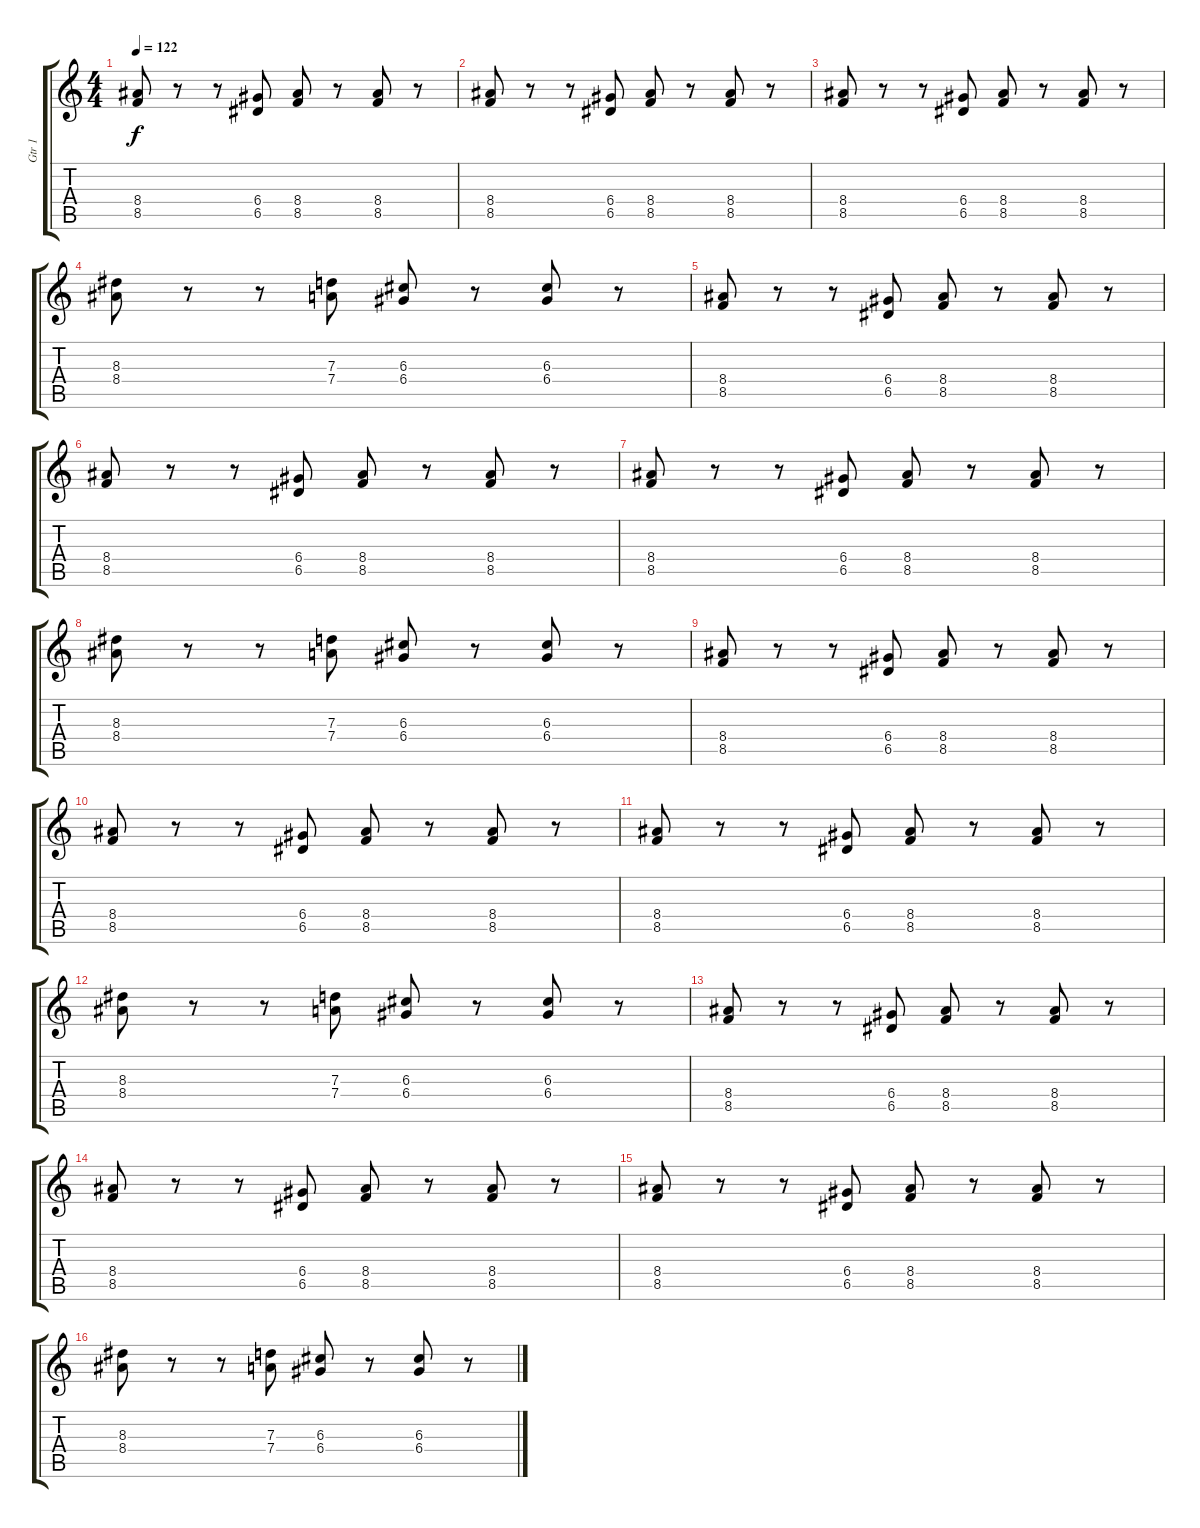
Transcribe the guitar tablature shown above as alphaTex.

\track ("Gtr 1" "Gtr 1") {instrument distortionguitar}
\staff {score tabs}
\tuning (E4 B3 G3 D3 A2 E2) {hide}
\ts (4 4)
\tempo 122
\clef g2
\ks c
(8.4 8.5).8{dy f instrument distortionguitar} r.8 r.8 (6.4 6.5).8 (8.4 8.5).8 r.8 (8.4 8.5).8 r.8 |
(8.4 8.5).8 r.8 r.8 (6.4 6.5).8 (8.4 8.5).8 r.8 (8.4 8.5).8 r.8 |
(8.4 8.5).8 r.8 r.8 (6.4 6.5).8 (8.4 8.5).8 r.8 (8.4 8.5).8 r.8 |
(8.3 8.4).8 r.8 r.8 (7.3 7.4).8 (6.3 6.4).8 r.8 (6.3 6.4).8 r.8 |
(8.4 8.5).8 r.8 r.8 (6.4 6.5).8 (8.4 8.5).8 r.8 (8.4 8.5).8 r.8 |
(8.4 8.5).8 r.8 r.8 (6.4 6.5).8 (8.4 8.5).8 r.8 (8.4 8.5).8 r.8 |
(8.4 8.5).8 r.8 r.8 (6.4 6.5).8 (8.4 8.5).8 r.8 (8.4 8.5).8 r.8 |
(8.3 8.4).8 r.8 r.8 (7.3 7.4).8 (6.3 6.4).8 r.8 (6.3 6.4).8 r.8 |
(8.4 8.5).8 r.8 r.8 (6.4 6.5).8 (8.4 8.5).8 r.8 (8.4 8.5).8 r.8 |
(8.4 8.5).8 r.8 r.8 (6.4 6.5).8 (8.4 8.5).8 r.8 (8.4 8.5).8 r.8 |
(8.4 8.5).8 r.8 r.8 (6.4 6.5).8 (8.4 8.5).8 r.8 (8.4 8.5).8 r.8 |
(8.3 8.4).8 r.8 r.8 (7.3 7.4).8 (6.3 6.4).8 r.8 (6.3 6.4).8 r.8 |
(8.4 8.5).8 r.8 r.8 (6.4 6.5).8 (8.4 8.5).8 r.8 (8.4 8.5).8 r.8 |
(8.4 8.5).8 r.8 r.8 (6.4 6.5).8 (8.4 8.5).8 r.8 (8.4 8.5).8 r.8 |
(8.4 8.5).8 r.8 r.8 (6.4 6.5).8 (8.4 8.5).8 r.8 (8.4 8.5).8 r.8 |
(8.3 8.4).8 r.8 r.8 (7.3 7.4).8 (6.3 6.4).8 r.8 (6.3 6.4).8 r.8
